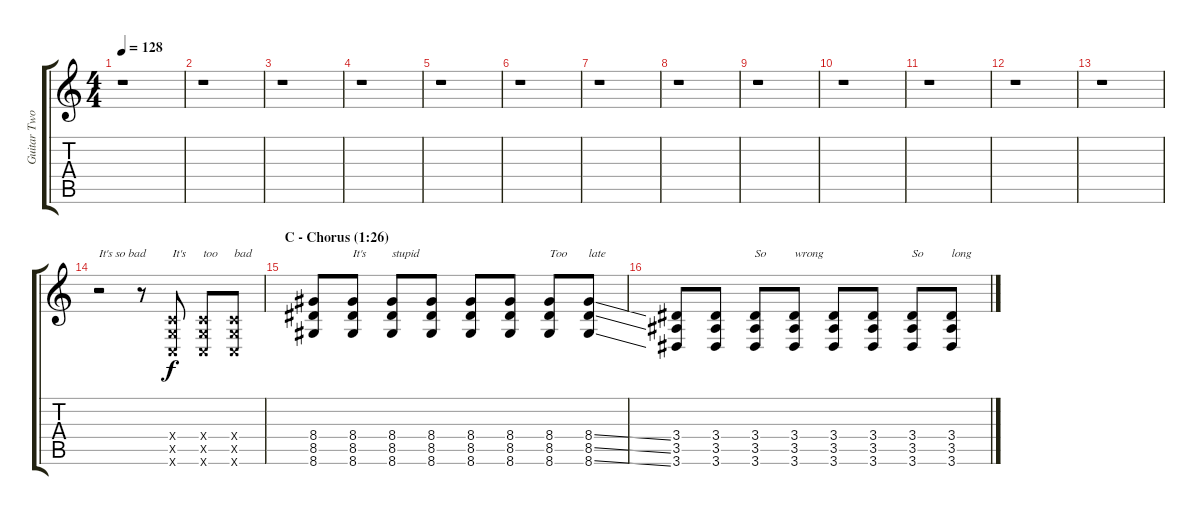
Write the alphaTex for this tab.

\track ("Guitar Two" "Guitar Two") {instrument distortionguitar}
\staff {score tabs}
\tuning (D4 A3 F3 C3 G2 C2) {hide}
\ts (4 4)
\tempo 128
\clef g2
\ks c
r.1{dy f} |
r.1 |
r.1 |
r.1 |
r.1 |
r.1 |
r.1 |
r.1 |
r.1 |
r.1 |
r.1 |
r.1 |
r.1 |
r.2{txt "It's so bad "} r.8 (0.4{x} 0.5{x} 0.6{x}).8{txt "It's"} (0.4{x} 0.5{x} 0.6{x}).8{txt "too"} (0.4{x} 0.5{x} 0.6{x}).8{txt "bad"} |
\section ("" "C - Chorus (1:26)")
(8.4 8.5 8.6).8 (8.4 8.5 8.6).8{txt "It's"} (8.4 8.5 8.6).8{txt "stupid"} (8.4 8.5 8.6).8 (8.4 8.5 8.6).8 (8.4 8.5 8.6).8 (8.4 8.5 8.6).8{txt "Too"} (8.4{ss} 8.5{ss} 8.6{ss}).8{txt "late"} |
(3.4 3.5 3.6).8 (3.4 3.5 3.6).8 (3.4 3.5 3.6).8{txt "So"} (3.4 3.5 3.6).8{txt "wrong"} (3.4 3.5 3.6).8 (3.4 3.5 3.6).8 (3.4 3.5 3.6).8{txt "So"} (3.4 3.5 3.6).8{txt "long"}
